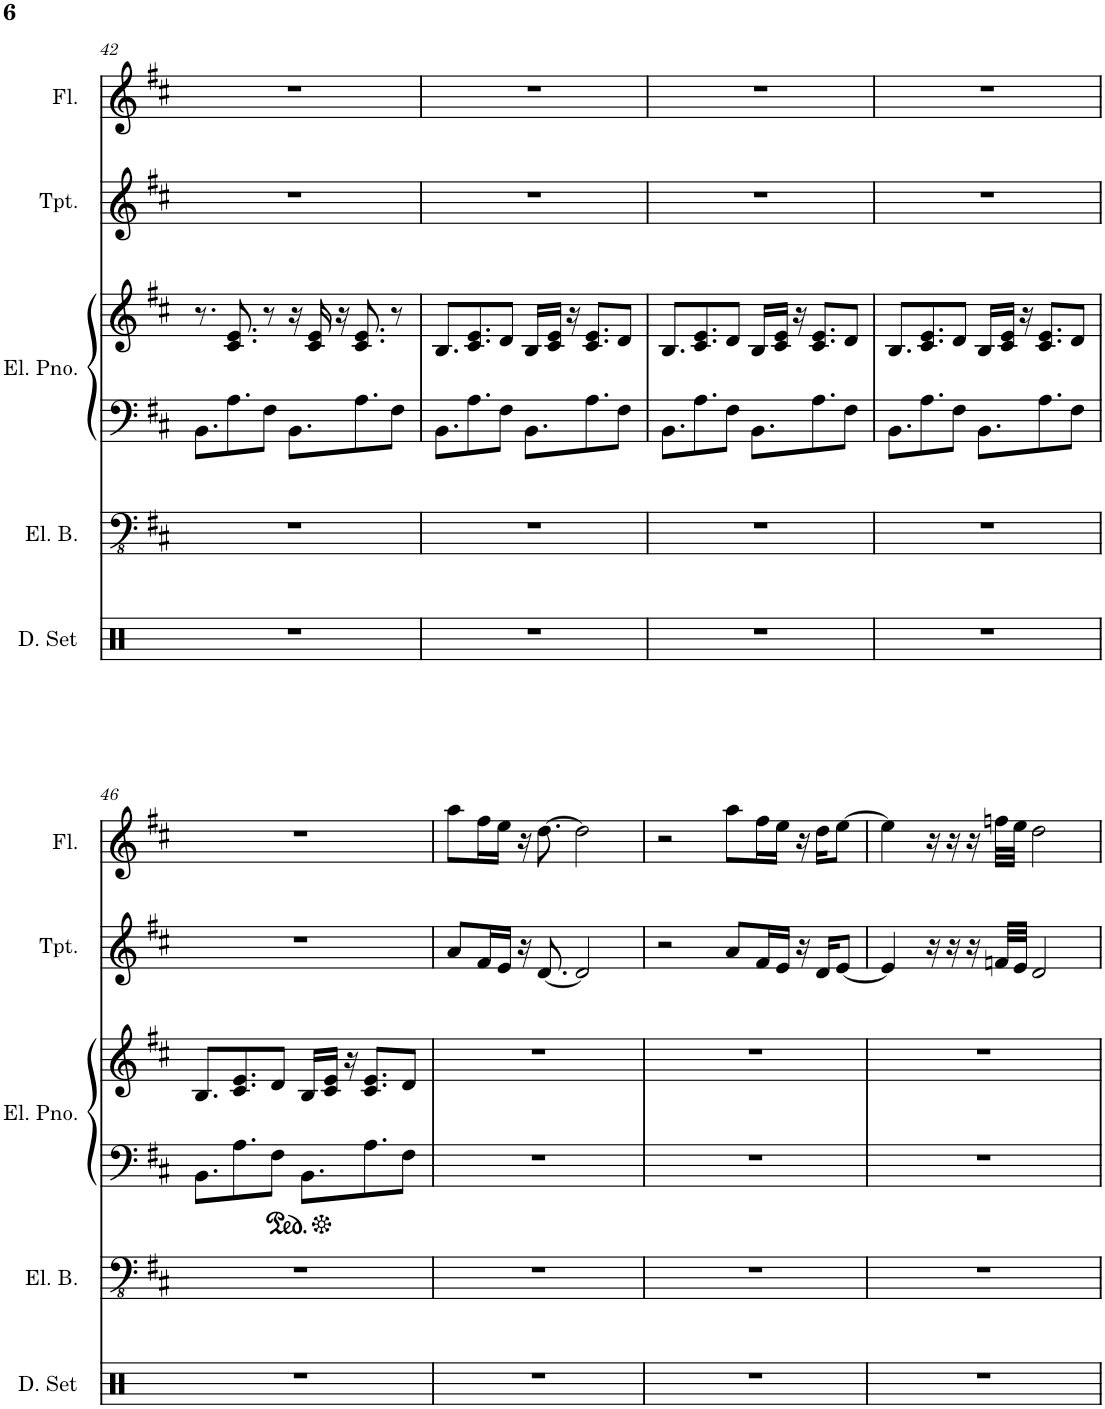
**kern	**kern	**kern	**kern	**kern	**kern
*part5	*part4	*part3	*part3	*part2	*part1
*staff6	*staff5	*staff4	*staff3	*staff2	*staff1
*I"Drumset	*I"Electric Bass	*I"Electric Piano	*	*I"Trumpet	*I"Flute
*I'D. Set	*I'El. B.	*I'El. Pno.	*	*I'Tpt.	*I'Fl.
!!LO:PB:g=z
*clefX	*clefFv4	*clefF4	*clefG2	*clefG2	*clefG2
*	*	*	*	*Trd1c2	*
*k[]	*k[f#c#]	*k[f#c#]	*k[f#c#]	*k[f#c#]	*k[f#c#]
*M4/4	*M4/4	*M4/4	*M4/4	*M4/4	*M4/4
=42	=42	=42	=42	=42	=42
1r	1r	8.BB\L	8.r	1r	1r
.	.	8.A\	8.c#/ 8.e/	.	.
.	.	8F#\J	8r	.	.
.	.	8.BB\L	16r	.	.
.	.	.	16c#/ 16e/	.	.
.	.	.	16r	.	.
.	.	8.A\	8.c#/ 8.e/	.	.
.	.	8F#\J	8r	.	.
=43	=43	=43	=43	=43	=43
1r	1r	8.BB\L	8.B/L	1r	1r
.	.	8.A\	8.c#/ 8.e/	.	.
.	.	8F#\J	8d/J	.	.
.	.	8.BB\L	16B/LL	.	.
.	.	.	16c#/ 16e/JJ	.	.
.	.	.	16r	.	.
.	.	8.A\	8.c#/ 8.e/L	.	.
.	.	8F#\J	8d/J	.	.
=44	=44	=44	=44	=44	=44
1r	1r	8.BB\L	8.B/L	1r	1r
.	.	8.A\	8.c#/ 8.e/	.	.
.	.	8F#\J	8d/J	.	.
.	.	8.BB\L	16B/LL	.	.
.	.	.	16c#/ 16e/JJ	.	.
.	.	.	16r	.	.
.	.	8.A\	8.c#/ 8.e/L	.	.
.	.	8F#\J	8d/J	.	.
=45	=45	=45	=45	=45	=45
1r	1r	8.BB\L	8.B/L	1r	1r
.	.	8.A\	8.c#/ 8.e/	.	.
.	.	8F#\J	8d/J	.	.
.	.	8.BB\L	16B/LL	.	.
.	.	.	16c#/ 16e/JJ	.	.
.	.	.	16r	.	.
.	.	8.A\	8.c#/ 8.e/L	.	.
.	.	8F#\J	8d/J	.	.
!!LO:LB:g=z
=46	=46	=46	=46	=46	=46
1r	1r	8.BB\L	8.B/L	1r	1r
.	.	8.A\	8.c#/ 8.e/	.	.
.	.	8F#\J	8d/J	.	.
.	.	8.BB\L	16B/LL	.	.
.	.	.	16c#/ 16e/JJ	.	.
.	.	.	16r	.	.
.	.	8.A\	8.c#/ 8.e/L	.	.
.	.	8F#\J	8d/J	.	.
=47	=47	=47	=47	=47	=47
1r	1r	1r	1r	8a/L	8aa\L
.	.	.	.	16f#/L	16ff#\L
.	.	.	.	16e/JJ	16ee\JJ
.	.	.	.	16r	16r
.	.	.	.	[8.d/	[8.dd\
.	.	.	.	2d/]	2dd\]
=48	=48	=48	=48	=48	=48
1r	1r	1r	1r	2r	2r
.	.	.	.	8a/L	8aa\L
.	.	.	.	16f#/L	16ff#\L
.	.	.	.	16e/JJ	16ee\JJ
.	.	.	.	16r	16r
.	.	.	.	16d/KL	16dd\KL
.	.	.	.	[8e/J	[8ee\J
=49	=49	=49	=49	=49	=49
1r	1r	1r	1r	4e/]	4ee\]
.	.	.	.	16r	16r
.	.	.	.	16r	16r
.	.	.	.	16r	16r
.	.	.	.	32fn/LLL	32ffn\LLL
.	.	.	.	32e/JJJ	32ee\JJJ
.	.	.	.	2d/	2dd\
=	=	=	=	=	=
*-	*-	*-	*-	*-	*-
